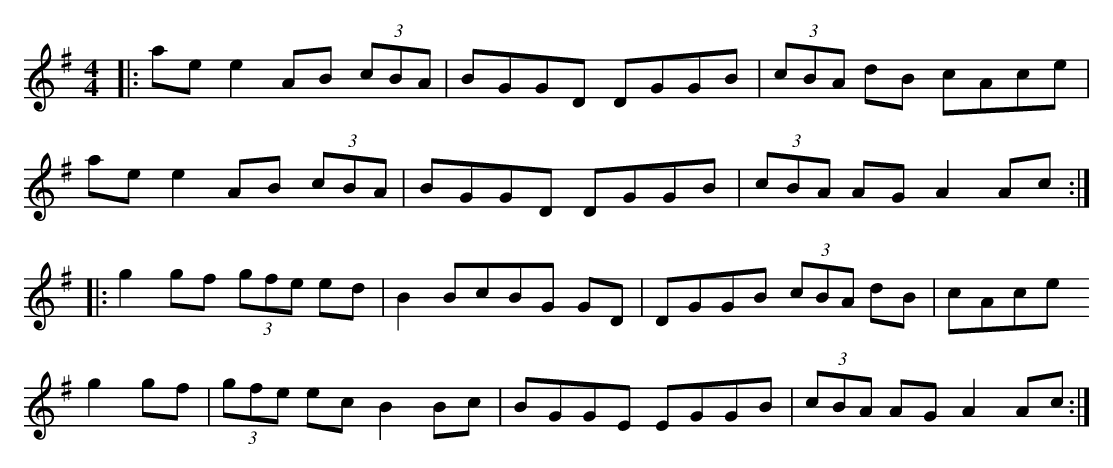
X:1
M:4/4
K:Ador
|:ae e2 AB (3cBA|BGGD DGGB|(3cBA dB cAce|
ae e2 AB (3cBA|BGGD DGGB|(3cBA AG A2 Ac:|
|:g2 gf (3gfe ed|B2 BcBG GD|DGGB (3cBA dB|cAce
g2 gf|(3gfe ec B2Bc|BGGE EGGB|(3cBA AG A2 Ac:|
